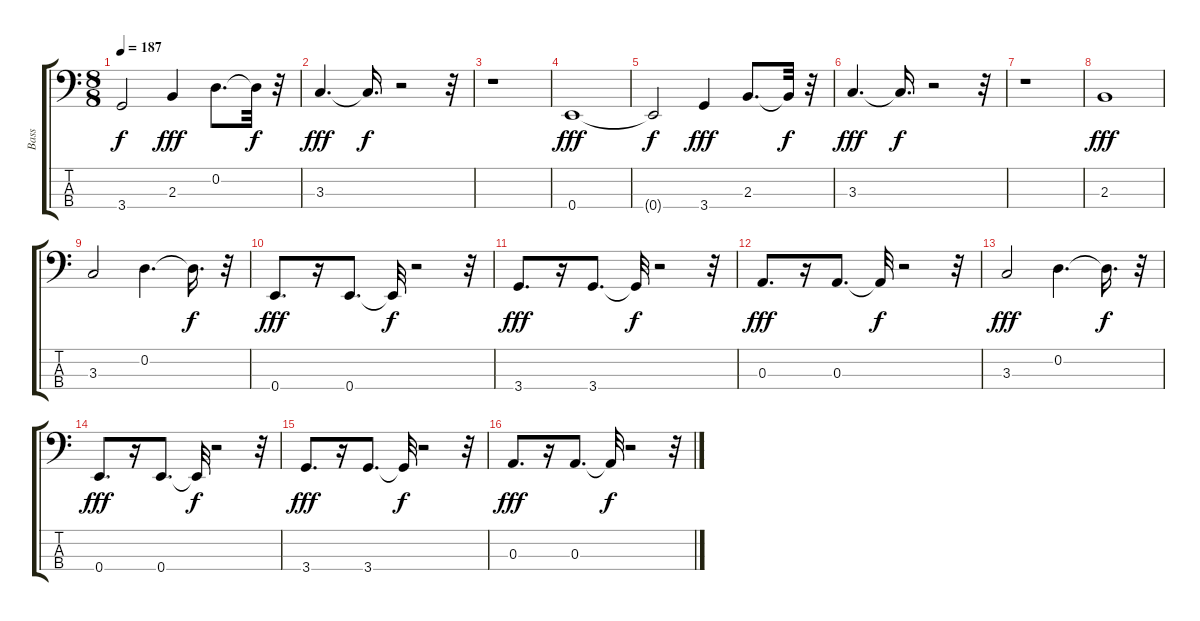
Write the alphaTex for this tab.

\track ("Bass" "Bass") {instrument electricbassfinger}
\staff {score tabs}
\tuning (G2 D2 A1 E1) {hide}
\ts (8 8)
\tempo 187
\clef f4
\ks c
3.4{t}.2{dy f} 2.3.4{dy fff} 0.2.8{d} 0.2{t}.32{dy f} r.32 |
3.3.4{d dy fff} 3.3{t}.16{d dy f} r.2 r.32 |
r.1 |
0.4.1{dy fff} |
0.4{t}.2{dy f} 3.4.4{dy fff} 2.3.8{d} 2.3{t}.32{dy f} r.32 |
3.3.4{d dy fff} 3.3{t}.16{d dy f} r.2 r.32 |
r.1 |
2.3.1{dy fff} |
3.3.2 0.2.4{d} 0.2{t}.16{d dy f} r.32 |
0.4.8{d dy fff} r.16 0.4.8{d} 0.4{t}.32{dy f} r.2 r.32 |
3.4.8{d dy fff} r.16 3.4.8{d} 3.4{t}.32{dy f} r.2 r.32 |
0.3.8{d dy fff} r.16 0.3.8{d} 0.3{t}.32{dy f} r.2 r.32 |
3.3.2{dy fff} 0.2.4{d} 0.2{t}.16{d dy f} r.32 |
0.4.8{d dy fff} r.16 0.4.8{d} 0.4{t}.32{dy f} r.2 r.32 |
3.4.8{d dy fff} r.16 3.4.8{d} 3.4{t}.32{dy f} r.2 r.32 |
0.3.8{d dy fff} r.16 0.3.8{d} 0.3{t}.32{dy f} r.2 r.32
